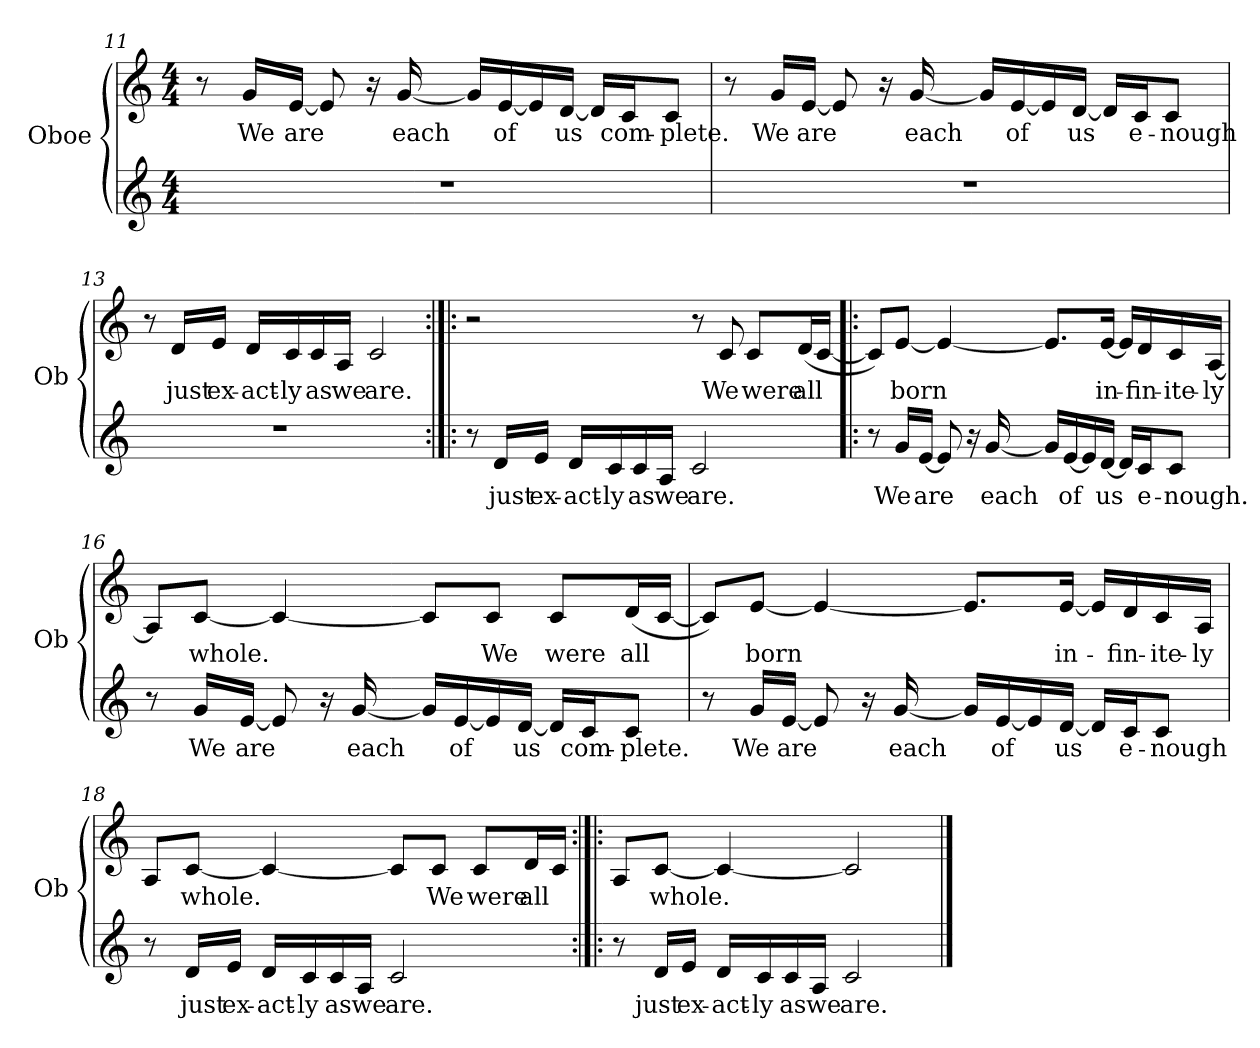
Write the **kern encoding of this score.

**kern	**text	**kern	**text
*part2	*part2	*part1	*part1
*staff2	*staff2	*staff1	*staff1
*I"Oboe	*	*I"Oboe	*
*I'Ob	*	*I'Ob	*
*clefG2	*	*clefG2	*
*k[]	*	*k[]	*
*M4/4	*	*M4/4	*
=11	=11	=11	=11
1r	.	8r	.
!	!	!	!LO:LY:b
.	.	16g/LL	We
!	!	!	!LO:LY:b
.	.	[16e/JJ	are
.	.	8e/]	.
.	.	16r	.
!	!	!	!LO:LY:b
.	.	[16g/	each
.	.	16g/LL]	.
!	!	!	!LO:LY:b
.	.	[16e/	of
.	.	16e/]	.
!	!	!	!LO:LY:b
.	.	[16d/JJ	us
.	.	16d/LL]	.
!	!	!	!LO:LY:b
.	.	16c/J	com-
!	!	!	!LO:LY:b
.	.	8c/J	-plete.
!!LO:LB:g=z
=12	=12	=12	=12
1r	.	8r	.
!	!	!	!LO:LY:b
.	.	16g/LL	We
!	!	!	!LO:LY:b
.	.	[16e/JJ	are
.	.	8e/]	.
.	.	16r	.
!	!	!	!LO:LY:b
.	.	[16g/	each
.	.	16g/LL]	.
!	!	!	!LO:LY:b
.	.	[16e/	of
.	.	16e/]	.
!	!	!	!LO:LY:b
.	.	[16d/JJ	us
.	.	16d/LL]	.
!	!	!	!LO:LY:b
.	.	16c/J	e-
!	!	!	!LO:LY:b
.	.	8c/J	-nough
=13	=13	=13	=13
1r	.	8r	.
!	!	!	!LO:LY:b
.	.	16d/LL	just
!	!	!	!LO:LY:b
.	.	16e/JJ	ex-
!	!	!	!LO:LY:b
.	.	16d/LL	-act-
!	!	!	!LO:LY:b
.	.	16c/	-ly
!	!	!	!LO:LY:b
.	.	16c/	as
!	!	!	!LO:LY:b
.	.	16A/JJ	we
!	!	!	!LO:LY:b
.	.	2c/	are.
!!LO:PB:g=z
=14:|!|:	=14:|!|:	=14:|!|:	=14:|!|:
8r	.	2r	.
!	!LO:LY:b	!	!
16d/LL	just	.	.
!	!LO:LY:b	!	!
16e/JJ	ex-	.	.
!	!LO:LY:b	!	!
16d/LL	-act-	.	.
!	!LO:LY:b	!	!
16c/	-ly	.	.
!	!LO:LY:b	!	!
16c/	as	.	.
!	!LO:LY:b	!	!
16A/JJ	we	.	.
!	!LO:LY:b	!	!
2c/	are.	8r	.
!	!	!	!LO:LY:b
.	.	8c/	We
!	!	!	!LO:LY:b
.	.	8c/L	were
!	!	!	!LO:LY:b
.	.	(16d/L	all
.	.	[16c/JJ	.
=15!|:	=15!|:	=15!|:	=15!|:
8r	.	8c/L])	.
!	!LO:LY:b	!	!LO:LY:b
16g/LL	We	[8e/J	born
!	!LO:LY:b	!	!
[16e/JJ	are	.	.
8e/]	.	4e/_	.
16r	.	.	.
!	!LO:LY:b	!	!
[16g/	each	.	.
16g/LL]	.	8.e/L]	.
!	!LO:LY:b	!	!
[16e/	of	.	.
16e/]	.	.	.
!	!LO:LY:b	!	!LO:LY:b
[16d/JJ	us	[16e/Jk	in-
16d/LL]	.	16e/LL]	.
!	!LO:LY:b	!	!LO:LY:b
16c/J	e-	16d/	-fin-
!	!LO:LY:b	!	!LO:LY:b
8c/J	-nough.	16c/	-ite-
!	!	!	!LO:LY:b
.	.	[16A/JJ	-ly
!!LO:LB:g=z
=16	=16	=16	=16
8r	.	8A/L]	.
!	!LO:LY:b	!	!LO:LY:b
16g/LL	We	[8c/J	whole.
!	!LO:LY:b	!	!
[16e/JJ	are	.	.
8e/]	.	4c/_	.
16r	.	.	.
!	!LO:LY:b	!	!
[16g/	each	.	.
16g/LL]	.	8c/L]	.
!	!LO:LY:b	!	!
[16e/	of	.	.
!	!	!	!LO:LY:b
16e/]	.	8c/J	We
!	!LO:LY:b	!	!
[16d/JJ	us	.	.
!	!	!	!LO:LY:b
16d/LL]	.	8c/L	were
!	!LO:LY:b	!	!
16c/J	com-	.	.
!	!LO:LY:b	!	!LO:LY:b
8c/J	-plete.	(16d/L	all
.	.	[16c/JJ	.
=17	=17	=17	=17
8r	.	8c/L])	.
!	!LO:LY:b	!	!LO:LY:b
16g/LL	We	[8e/J	born
!	!LO:LY:b	!	!
[16e/JJ	are	.	.
8e/]	.	4e/_	.
16r	.	.	.
!	!LO:LY:b	!	!
[16g/	each	.	.
16g/LL]	.	8.e/L]	.
!	!LO:LY:b	!	!
[16e/	of	.	.
16e/]	.	.	.
!	!LO:LY:b	!	!LO:LY:b
[16d/JJ	us	[16e/Jk	in-
16d/LL]	.	16e/LL]	.
!	!LO:LY:b	!	!LO:LY:b
16c/J	e-	16d/	-fin-
!	!LO:LY:b	!	!LO:LY:b
8c/J	-nough	16c/	-ite-
!	!	!	!LO:LY:b
.	.	16A/JJ	-ly
!!LO:LB:g=z
=18	=18	=18	=18
8r	.	8A/L	.
!	!LO:LY:b	!	!LO:LY:b
16d/LL	just	[8c/J	whole.
!	!LO:LY:b	!	!
16e/JJ	ex-	.	.
!	!LO:LY:b	!	!
16d/LL	-act-	4c/_	.
!	!LO:LY:b	!	!
16c/	-ly	.	.
!	!LO:LY:b	!	!
16c/	as	.	.
!	!LO:LY:b	!	!
16A/JJ	we	.	.
!	!LO:LY:b	!	!
2c/	are.	8c/L]	.
!	!	!	!LO:LY:b
.	.	8c/J	We
!	!	!	!LO:LY:b
.	.	8c/L	were
!	!	!	!LO:LY:b
.	.	16d/L	all
.	.	16c/JJ	.
=19:|!|:	=19:|!|:	=19:|!|:	=19:|!|:
8r	.	8A/L	.
!	!LO:LY:b	!	!LO:LY:b
16d/LL	just	[8c/J	whole.
!	!LO:LY:b	!	!
16e/JJ	ex-	.	.
!	!LO:LY:b	!	!
16d/LL	-act-	4c/_	.
!	!LO:LY:b	!	!
16c/	-ly	.	.
!	!LO:LY:b	!	!
16c/	as	.	.
!	!LO:LY:b	!	!
16A/JJ	we	.	.
!	!LO:LY:b	!	!
2c/	are.	2c/]	.
==	==	==	==
*-	*-	*-	*-
